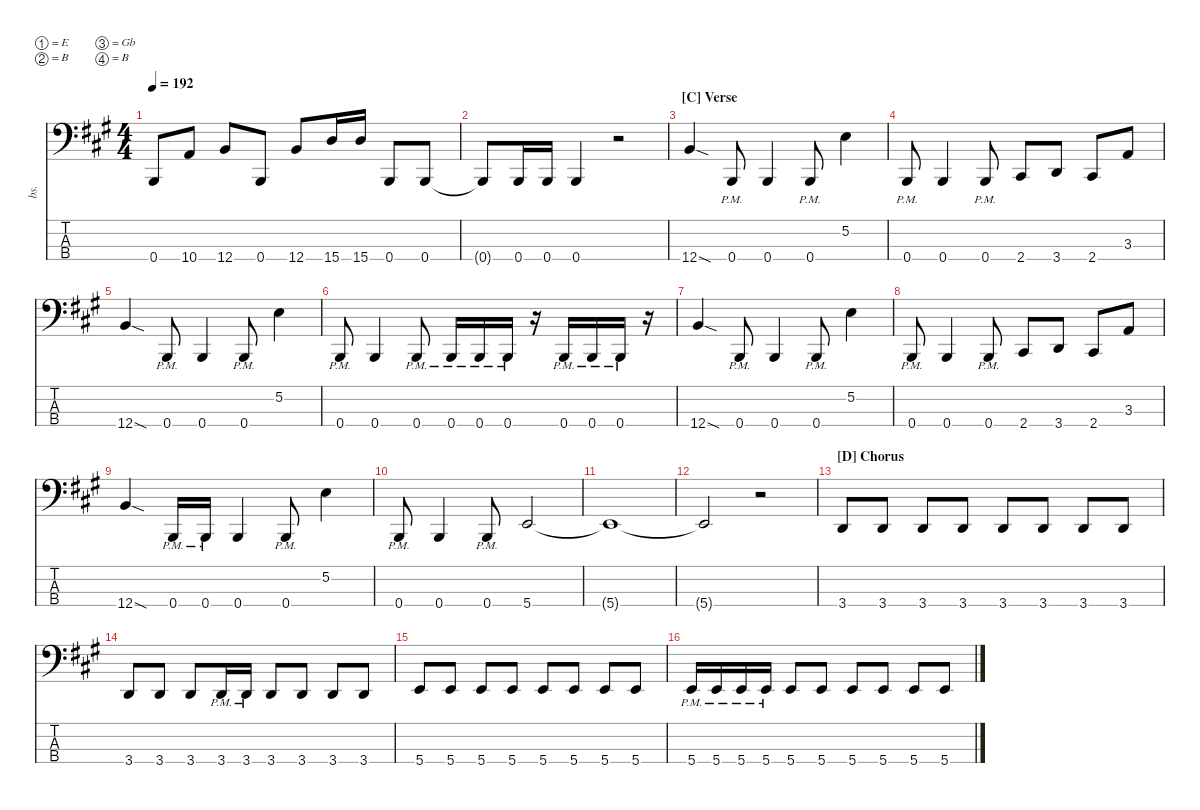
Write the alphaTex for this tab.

\defaultSystemsLayout 4
\hideDynamics
\bracketExtendMode nobrackets
\otherSystemsTrackNameOrientation horizontal
\track ("Electric Bass" "bs.") {instrument electricbassfinger}
\staff {score tabs}
\tuning (E2 B1 Gb1 B0)
\ts (4 4)
\tempo 192
\clef f4
\ks a
0.4{acc forcenatural}.8{dy ff beam Up} 10.4{acc forcenatural}.8{beam Up} 12.4{acc forcenatural}.8{beam Up} 0.4{acc forcenatural}.8{beam Up} 12.4{acc forcenatural}.8{beam Up} 15.4{acc forcenatural}.16{beam Up} 15.4{acc forcenatural}.16{beam Up} 0.4{acc forcenatural}.8{beam Up} 0.4{acc forcenatural}.8{beam Up} |
0.4{t acc forcenatural}.8{beam Up} 0.4{acc forcenatural}.16{beam Up} 0.4{acc forcenatural}.16{beam Up} 0.4{acc forcenatural}.4{beam Up} r.2{beam Up} |
\section ("C" "Verse")
12.4{sod acc forcenatural}.4{beam Up} 0.4{pm acc forcenatural}.8{beam Up} 0.4{acc forcenatural}.4{beam Up} 0.4{pm acc forcenatural}.8{beam Up} 5.2{acc forcenatural}.4{beam Down} |
0.4{pm acc forcenatural}.8{beam Up} 0.4{acc forcenatural}.4{beam Up} 0.4{pm acc forcenatural}.8{beam Up} 2.4{acc #}.8{beam Up} 3.4{acc forcenatural}.8{beam Up} 2.4{acc #}.8{beam Up} 3.3{acc forcenatural}.8{beam Up} |
12.4{sod acc forcenatural}.4{beam Up} 0.4{pm acc forcenatural}.8{beam Up} 0.4{acc forcenatural}.4{beam Up} 0.4{pm acc forcenatural}.8{beam Up} 5.2{acc forcenatural}.4{beam Down} |
0.4{pm acc forcenatural}.8{beam Up} 0.4{acc forcenatural}.4{beam Up} 0.4{pm acc forcenatural}.8{beam Up} 0.4{pm acc forcenatural}.16{beam Up} 0.4{pm acc forcenatural}.16{beam Up} 0.4{pm acc forcenatural}.16{beam Up} r.16{beam Up} 0.4{pm acc forcenatural}.16{beam Up} 0.4{pm acc forcenatural}.16{beam Up} 0.4{pm acc forcenatural}.16{beam Up} r.16{beam Up} |
12.4{sod acc forcenatural}.4{beam Up} 0.4{pm acc forcenatural}.8{beam Up} 0.4{acc forcenatural}.4{beam Up} 0.4{pm acc forcenatural}.8{beam Up} 5.2{acc forcenatural}.4{beam Down} |
0.4{pm acc forcenatural}.8{beam Up} 0.4{acc forcenatural}.4{beam Up} 0.4{pm acc forcenatural}.8{beam Up} 2.4{acc #}.8{beam Up} 3.4{acc forcenatural}.8{beam Up} 2.4{acc #}.8{beam Up} 3.3{acc forcenatural}.8{beam Up} |
12.4{sod acc forcenatural}.4{beam Up} 0.4{pm acc forcenatural}.16{beam Up} 0.4{pm acc forcenatural}.16{beam Up} 0.4{acc forcenatural}.4{beam Up} 0.4{pm acc forcenatural}.8{beam Up} 5.2{acc forcenatural}.4{beam Down} |
0.4{pm acc forcenatural}.8{beam Up} 0.4{acc forcenatural}.4{beam Up} 0.4{pm acc forcenatural}.8{beam Up} 5.4{acc forcenatural}.2{beam Up} |
5.4{t acc forcenatural}.1{beam Up} |
5.4{t acc forcenatural}.2{beam Up} r.2{beam Up} |
\section ("D" "Chorus")
3.4{acc forcenatural}.8{beam Up} 3.4{acc forcenatural}.8{beam Up} 3.4{acc forcenatural}.8{beam Up} 3.4{acc forcenatural}.8{beam Up} 3.4{acc forcenatural}.8{beam Up} 3.4{acc forcenatural}.8{beam Up} 3.4{acc forcenatural}.8{beam Up} 3.4{acc forcenatural}.8{beam Up} |
3.4{acc forcenatural}.8{beam Up} 3.4{acc forcenatural}.8{beam Up} 3.4{acc forcenatural}.8{beam Up} 3.4{pm acc forcenatural}.16{beam Up} 3.4{pm acc forcenatural}.16{beam Up} 3.4{acc forcenatural}.8{beam Up} 3.4{acc forcenatural}.8{beam Up} 3.4{acc forcenatural}.8{beam Up} 3.4{acc forcenatural}.8{beam Up} |
5.4{acc forcenatural}.8{beam Up} 5.4{acc forcenatural}.8{beam Up} 5.4{acc forcenatural}.8{beam Up} 5.4{acc forcenatural}.8{beam Up} 5.4{acc forcenatural}.8{beam Up} 5.4{acc forcenatural}.8{beam Up} 5.4{acc forcenatural}.8{beam Up} 5.4{acc forcenatural}.8{beam Up} |
5.4{pm acc forcenatural}.16{beam Up} 5.4{pm acc forcenatural}.16{beam Up} 5.4{pm acc forcenatural}.16{beam Up} 5.4{pm acc forcenatural}.16{beam Up} 5.4{acc forcenatural}.8{beam Up} 5.4{acc forcenatural}.8{beam Up} 5.4{acc forcenatural}.8{beam Up} 5.4{acc forcenatural}.8{beam Up} 5.4{acc forcenatural}.8{beam Up} 5.4{acc forcenatural}.8{beam Up}
